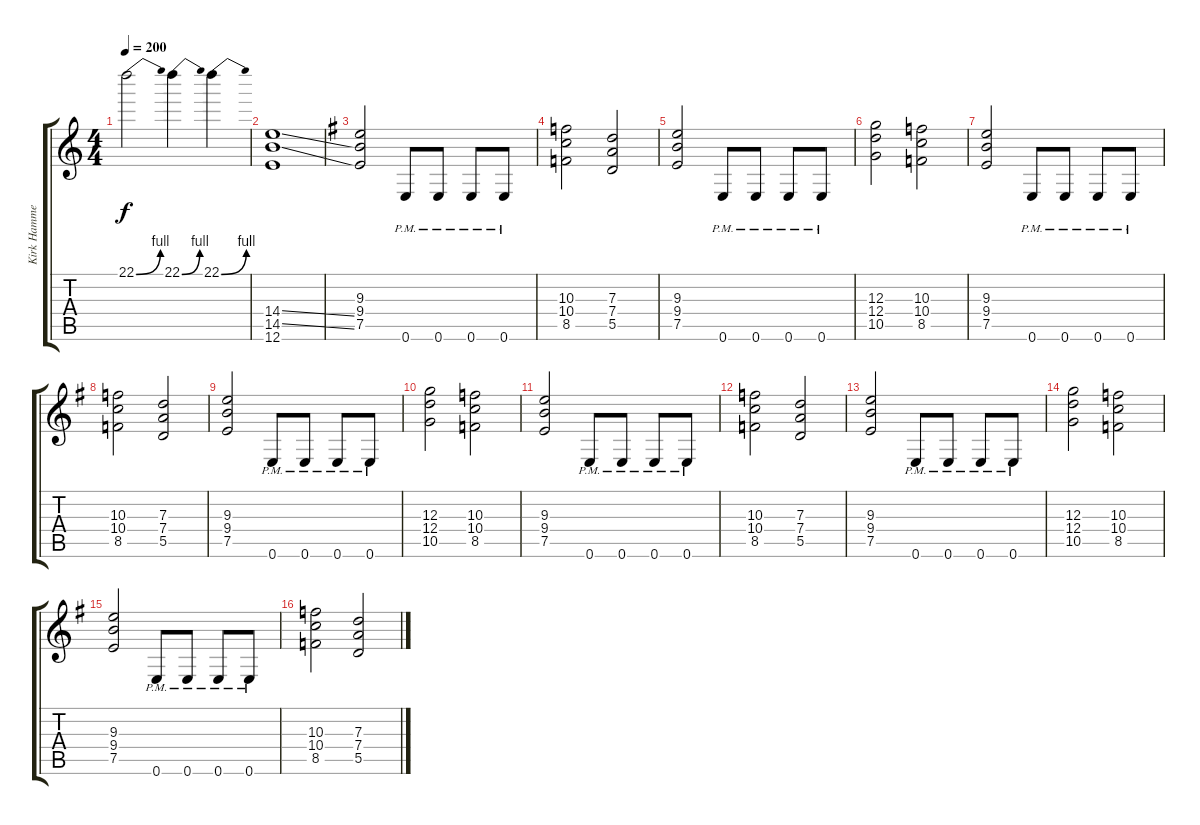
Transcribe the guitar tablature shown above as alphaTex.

\track ("Kirk Hammett" "Kirk Hamme") {instrument overdrivenguitar}
\staff {score tabs}
\tuning (E4 B3 G3 D3 A2 E2) {hide}
\ts (4 4)
\tempo 200
\clef g2
\ks c
22.1{be (bend 0 0 60 4)}.2{dy f} 22.1{be (bend 0 0 60 4)}.4 22.1{be (bend 0 0 60 4)}.4 |
(14.4{ss} 14.5{ss} 12.6).1 |
\ks g
(9.3 9.4 7.5).2 0.6{pm}.8 0.6{pm}.8 0.6{pm}.8 0.6{pm}.8 |
(10.3 10.4 8.5).2 (7.3 7.4 5.5).2 |
(9.3 9.4 7.5).2 0.6{pm}.8 0.6{pm}.8 0.6{pm}.8 0.6{pm}.8 |
(12.3 12.4 10.5).2 (10.3 10.4 8.5).2 |
(9.3 9.4 7.5).2 0.6{pm}.8 0.6{pm}.8 0.6{pm}.8 0.6{pm}.8 |
(10.3 10.4 8.5).2 (7.3 7.4 5.5).2 |
(9.3 9.4 7.5).2 0.6{pm}.8 0.6{pm}.8 0.6{pm}.8 0.6{pm}.8 |
(12.3 12.4 10.5).2 (10.3 10.4 8.5).2 |
(9.3 9.4 7.5).2 0.6{pm}.8 0.6{pm}.8 0.6{pm}.8 0.6{pm}.8 |
(10.3 10.4 8.5).2 (7.3 7.4 5.5).2 |
(9.3 9.4 7.5).2 0.6{pm}.8 0.6{pm}.8 0.6{pm}.8 0.6{pm}.8 |
(12.3 12.4 10.5).2 (10.3 10.4 8.5).2 |
(9.3 9.4 7.5).2 0.6{pm}.8 0.6{pm}.8 0.6{pm}.8 0.6{pm}.8 |
(10.3 10.4 8.5).2 (7.3 7.4 5.5).2
